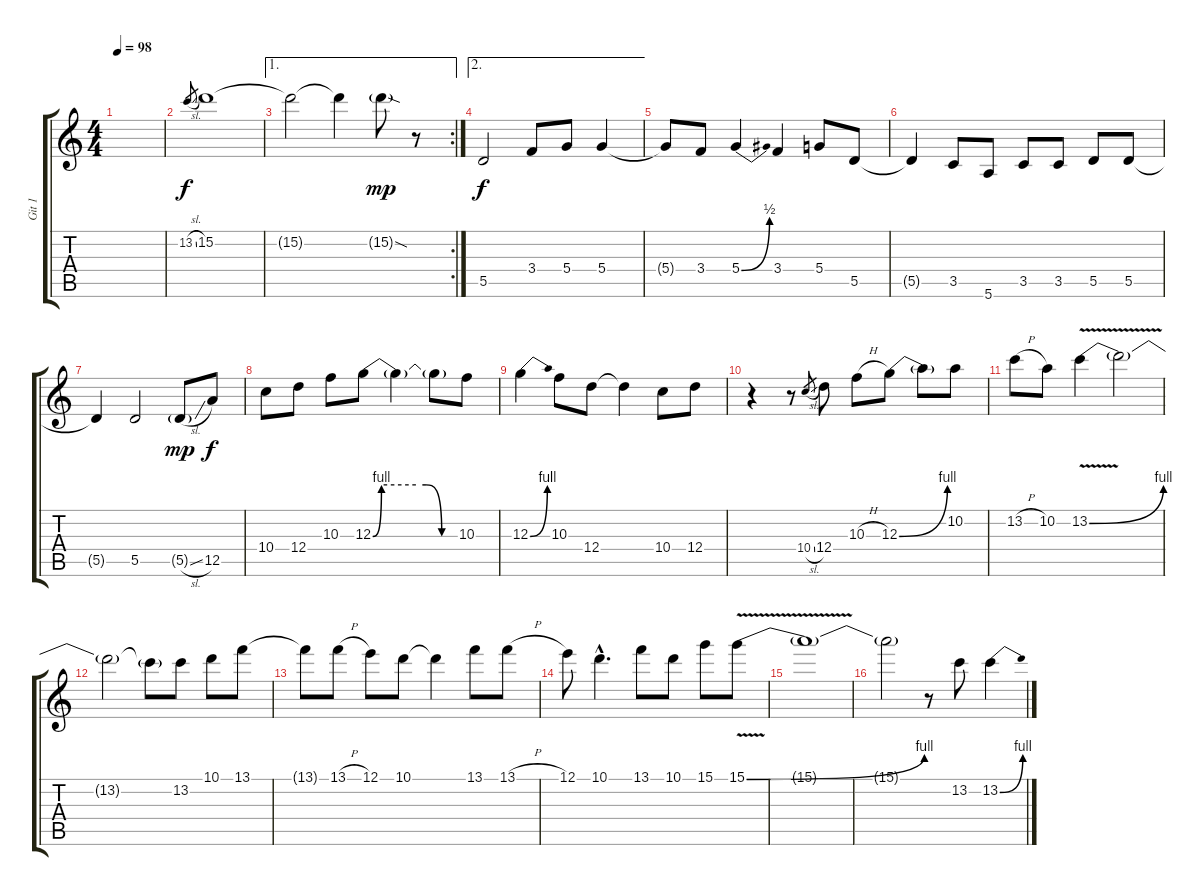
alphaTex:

\track ("Git 1" "Git 1") {instrument distortionguitar}
\staff {score tabs}
\tuning (E4 B3 G3 D3 A2 E2) {hide}
\ts (4 4)
\tempo 98
\clef g2
\ks c
|
13.2{sl}.8{gr dy f} 15.2.1 |
\ae 1
\rc 2
15.2{t}.2 15.2{t}.4 15.2{sod g}.8{dy mp} r.8 |
\ae 2
5.5.2{dy f} 3.4.8 5.4.8 5.4.4 |
5.4{t}.8 3.4.8 5.4{be (bend 0 0 60 2)}.4 3.4.4 5.4.8 5.5.8 |
5.5{t}.4 3.5.8 5.6.8 3.5.8 3.5.8 5.5.8 5.5.8 |
5.5{t}.4 5.5.2 5.5{sl g}.8{dy mp} 12.5.8{dy f} |
10.4.8 12.4.8 10.3.8 12.3{be (custom 0 0 6 4 15 4 30 4 37 4 48 0 60 0)}.8 12.3{t}.4 12.3{t}.8 10.3.8 |
12.3{be (bend 0 0 60 4)}.4 10.3.8 12.4.8 12.4{t}.4 10.4.8 12.4.8 |
r.4 r.8 10.4{sl}.8{gr} 12.4.8 10.3{h}.8 12.3{be (bend 0 0 60 4)}.8 12.3{t}.8 10.2.8 |
13.2{h}.8 10.2.8 13.2{be (bend 0 0 60 4) v}.4 13.2{t}.2 |
13.2{t}.2 13.2{t}.8 13.2.8 10.1.8 13.1.8 |
13.1{t}.8 13.1{h}.8 12.1.8 10.1.8 10.1{t}.4 13.1.8 13.1{h}.8 |
12.1.8 10.1{hac}.4{d} 13.1.8 10.1.8 15.1.8 15.1{be (bend 0 0 60 4) v}.8 |
15.1{t}.1 |
15.1{t}.2 r.8 13.2.8 13.2{be (bend 0 0 60 4)}.4
